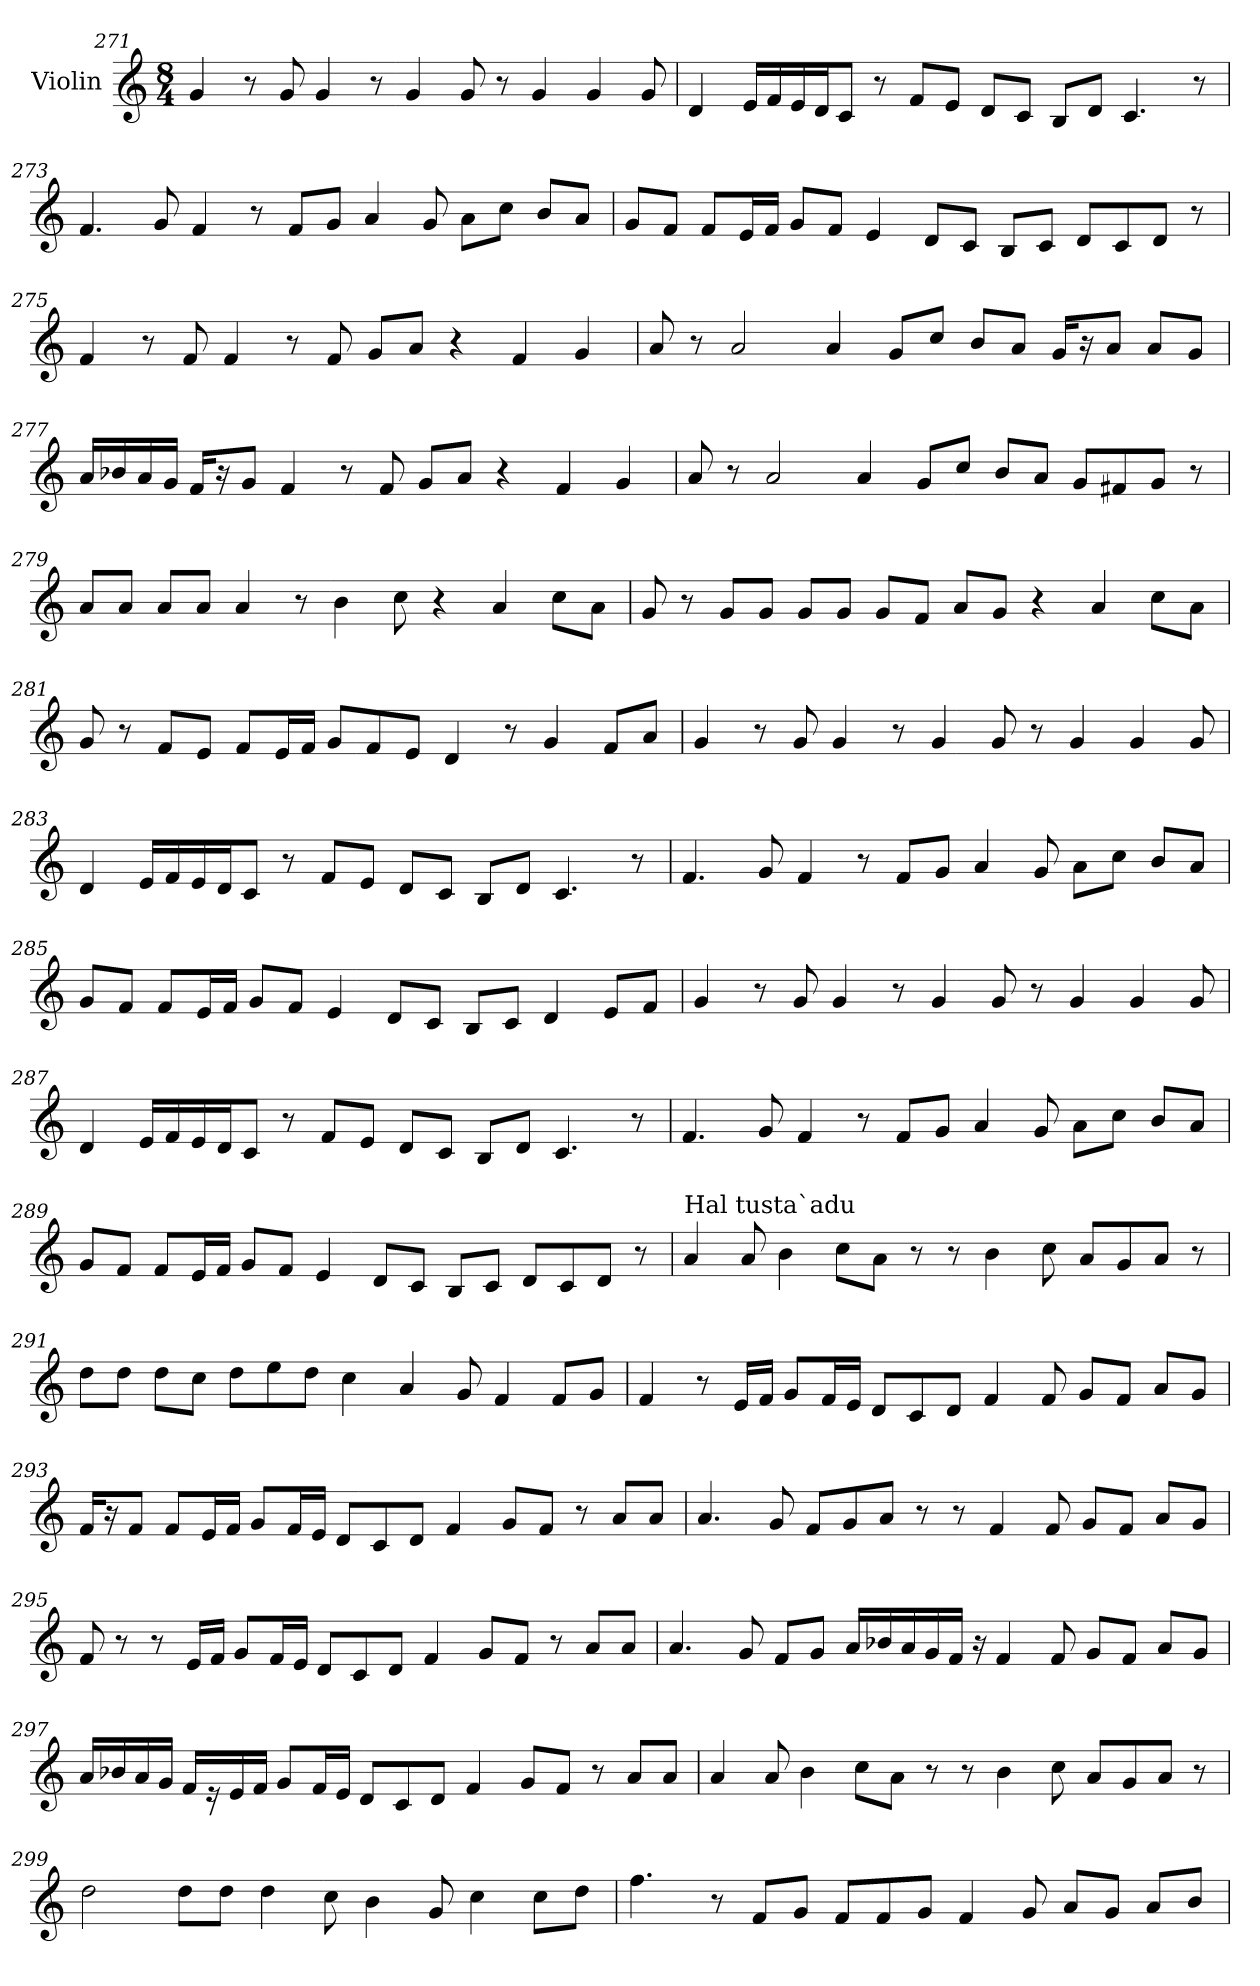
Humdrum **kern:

**kern
*part1
*staff1
*I"Violin
!!LO:PB:g=z
*clefG2
*k[]
*M8/4
=271
4g/
8r
8g/
4g/
8r
4g/
8g/
8r
4g/
4g/
8g/
=272
4d/
16e/LL
16f/
16e/
16d/J
8c/J
8r
8f/L
8e/J
8d/L
8c/J
8B/L
8d/J
4.c/
8r
!!LO:LB:g=z
=273
4.f/
8g/
4f/
8r
8f/L
8g/J
4a/
8g/
8a\L
8cc\J
8b/L
8a/J
=274
8g/L
8f/J
8f/L
16e/L
16f/JJ
8g/L
8f/J
4e/
8d/L
8c/J
8B/L
8c/J
8d/L
8c/
8d/J
8r
!!LO:LB:g=z
=275
4f/
8r
8f/
4f/
8r
8f/
8g/L
8a/J
4r
4f/
4g/
=276
8a/
8r
2a/
4a/
8g/L
8cc/J
8b/L
8a/J
16g/KL
16r
8a/J
8a/L
8g/J
!!LO:LB:g=z
=277
16a/LL
16b-X/
16a/
16g/JJ
16f/KL
16r
8g/J
4f/
8r
8f/
8g/L
8a/J
4r
4f/
4g/
!!LO:LB:g=z
=278
8a/
8r
2a/
4a/
8g/L
8cc/J
8b/L
8a/J
8g/L
8f#X/
8g/J
8r
=279
8a/L
8a/J
8a/L
8a/J
4a/
8r
4b\
8cc\
4r
4a/
8cc\L
8a\J
!!LO:LB:g=z
=280
8g/
8r
8g/L
8g/J
8g/L
8g/J
8g/L
8f/J
8a/L
8g/J
4r
4a/
8cc\L
8a\J
=281
8g/
8r
8f/L
8e/J
8f/L
16e/L
16f/JJ
8g/L
8f/
8e/J
4d/
8r
4g/
8f/L
8a/J
!!LO:LB:g=z
=282
4g/
8r
8g/
4g/
8r
4g/
8g/
8r
4g/
4g/
8g/
=283
4d/
16e/LL
16f/
16e/
16d/J
8c/J
8r
8f/L
8e/J
8d/L
8c/J
8B/L
8d/J
4.c/
8r
!!LO:LB:g=z
=284
4.f/
8g/
4f/
8r
8f/L
8g/J
4a/
8g/
8a\L
8cc\J
8b/L
8a/J
=285
8g/L
8f/J
8f/L
16e/L
16f/JJ
8g/L
8f/J
4e/
8d/L
8c/J
8B/L
8c/J
4d/
8e/L
8f/J
!!LO:PB:g=z
=286
4g/
8r
8g/
4g/
8r
4g/
8g/
8r
4g/
4g/
8g/
=287
4d/
16e/LL
16f/
16e/
16d/J
8c/J
8r
8f/L
8e/J
8d/L
8c/J
8B/L
8d/J
4.c/
8r
!!LO:LB:g=z
=288
4.f/
8g/
4f/
8r
8f/L
8g/J
4a/
8g/
8a\L
8cc\J
8b/L
8a/J
=289
8g/L
8f/J
8f/L
16e/L
16f/JJ
8g/L
8f/J
4e/
8d/L
8c/J
8B/L
8c/J
8d/L
8c/
8d/J
8r
!!LO:LB:g=z
=290
!LO:TX:a:t=Hal tusta`adu
4a/
8a/
4b\
8cc\L
8a\J
8r
8r
4b\
8cc\
8a/L
8g/
8a/J
8r
=291
8dd\L
8dd\J
8dd\L
8cc\J
8dd\L
8ee\
8dd\J
4cc\
4a/
8g/
4f/
8f/L
8g/J
!!LO:LB:g=z
=292
4f/
8r
16e/LL
16f/JJ
8g/L
16f/L
16e/JJ
8d/L
8c/
8d/J
4f/
8f/
8g/L
8f/J
8a/L
8g/J
!!LO:LB:g=z
=293
16f/KL
16r
8f/J
8f/L
16e/L
16f/JJ
8g/L
16f/L
16e/JJ
8d/L
8c/
8d/J
4f/
8g/L
8f/J
8r
8a/L
8a/J
=294
4.a/
8g/
8f/L
8g/
8a/J
8r
8r
4f/
8f/
8g/L
8f/J
8a/L
8g/J
!!LO:LB:g=z
=295
8f/
8r
8r
16e/LL
16f/JJ
8g/L
16f/L
16e/JJ
8d/L
8c/
8d/J
4f/
8g/L
8f/J
8r
8a/L
8a/J
=296
4.a/
8g/
8f/L
8g/J
16a/LL
16b-X/
16a/
16g/
16f/JJ
16r
4f/
8f/
8g/L
8f/J
8a/L
8g/J
!!LO:LB:g=z
=297
16a/LL
16b-X/
16a/
16g/JJ
16f/LL
16r
16e/
16f/JJ
8g/L
16f/L
16e/JJ
8d/L
8c/
8d/J
4f/
8g/L
8f/J
8r
8a/L
8a/J
=298
4a/
8a/
4b\
8cc\L
8a\J
8r
8r
4b\
8cc\
8a/L
8g/
8a/J
8r
!!LO:LB:g=z
=299
2dd\
8dd\L
8dd\J
4dd\
8cc\
4b\
8g/
4cc\
8cc\L
8dd\J
=300
4.ff\
8r
8f/L
8g/J
8f/L
8f/
8g/J
4f/
8g/
8a/L
8g/J
8a/L
8b/J
=
*-
